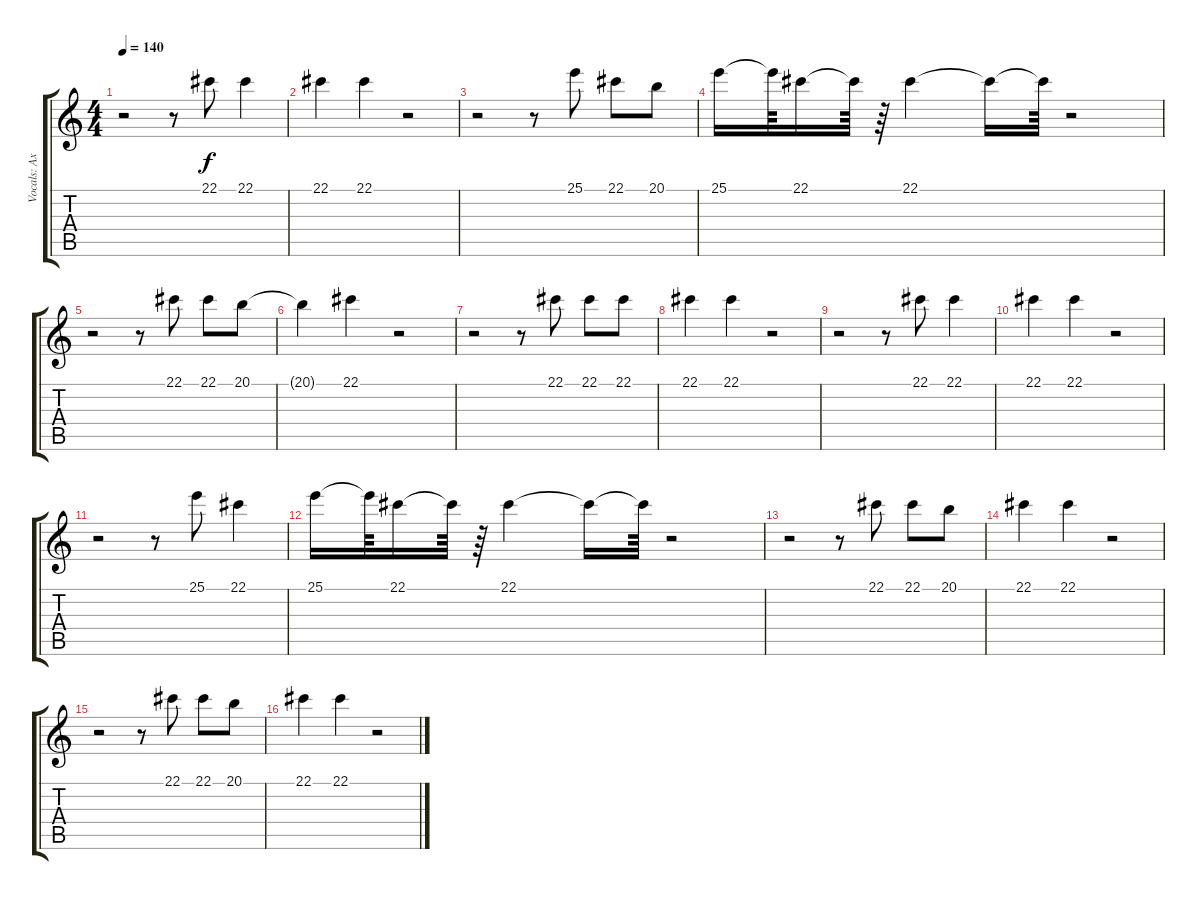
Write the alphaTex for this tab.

\track ("Vocals: Axl Rose" "Vocals: Ax") {instrument trumpet}
\staff {score tabs}
\tuning (Eb4 Bb3 Gb3 Db3 Ab2 Eb2) {hide}
\ts (4 4)
\tempo 140
\clef g2
\ks c
r.2{dy f} r.8 22.1.8 22.1.4 |
22.1.4 22.1.4 r.2 |
r.2 r.8 25.1.8 22.1.8 20.1.8 |
25.1.16 25.1{t}.64 22.1.16 22.1{t}.64 r.64 22.1.4 22.1{t}.16 22.1{t}.64 r.2 |
r.2 r.8 22.1.8 22.1.8 20.1.8 |
20.1{t}.4 22.1.4 r.2 |
r.2 r.8 22.1.8 22.1.8 22.1.8 |
22.1.4 22.1.4 r.2 |
r.2 r.8 22.1.8 22.1.4 |
22.1.4 22.1.4 r.2 |
r.2 r.8 25.1.8 22.1.4 |
25.1.16 25.1{t}.64 22.1.16 22.1{t}.64 r.64 22.1.4 22.1{t}.16 22.1{t}.64 r.2 |
r.2 r.8 22.1.8 22.1.8 20.1.8 |
22.1.4 22.1.4 r.2 |
r.2 r.8 22.1.8 22.1.8 20.1.8 |
22.1.4 22.1.4 r.2
